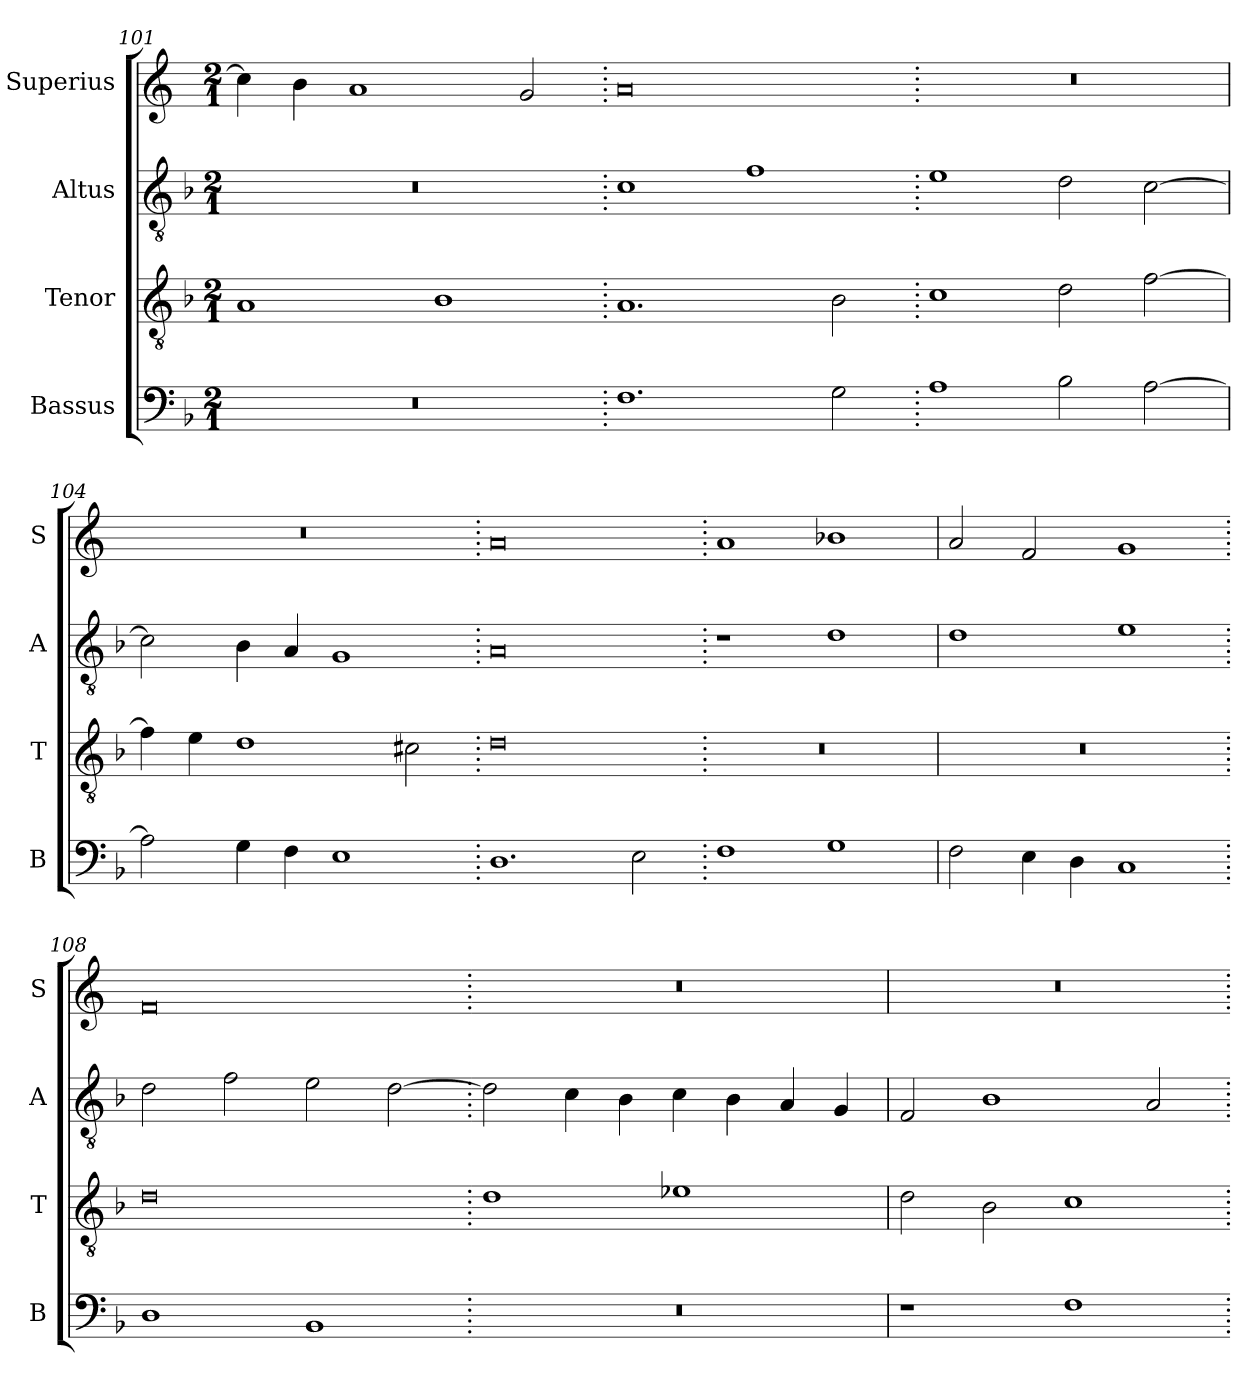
**kern	**kern	**kern	**kern
*part4	*part3	*part2	*part1
*staff4	*staff3	*staff2	*staff1
*I"Bassus	*I"Tenor	*I"Altus	*I"Superius
*I'B	*I'T	*I'A	*I'S
*clefF4	*clefGv2	*clefGv2	*clefG2
*k[b-]	*k[b-]	*k[b-]	*k[]
*M2/1	*M2/1	*M2/1	*M2/1
=101	=101	=101	=101
0r	1A	0r	4cc\]
.	.	.	4b\
.	.	.	1a
.	1B-	.	.
.	.	.	2g/
=102.	=102.	=102.	=102.
1.F	1.A	1c	0a
.	.	1f	.
2G\	2B-\	.	.
=103.	=103.	=103.	=103.
1A	1c	1e	0r
2B-\	2d\	2d\	.
[2A\	[2f\	[2c\	.
=104	=104	=104	=104
2A\]	4f\]	2c\]	0r
.	4e\	.	.
4G\	1d	4B-\	.
4F\	.	4A/	.
1E	.	1G	.
.	2c#X\	.	.
=105.	=105.	=105.	=105.
1.D	0d	0A	0a
2E\	.	.	.
=106.	=106.	=106.	=106.
1F	0r	1r	1a
1G	.	1d	1b-X
=107	=107	=107	=107
2F\	0r	1d	2a/
4E\	.	.	2f/
4D\	.	.	.
1C	.	1e	1g
=108.	=108.	=108.	=108.
1D	0d	2d\	0f
.	.	2f\	.
1BB-	.	2e\	.
.	.	[2d\	.
=109.	=109.	=109.	=109.
0r	1d	2d\]	0r
.	.	4c\	.
.	.	4B-\	.
.	1e-X	4c\	.
.	.	4B-\	.
.	.	4A/	.
.	.	4G/	.
=110	=110	=110	=110
1r	2d\	2F/	0r
.	2B-\	1B-	.
1F	1c	.	.
.	.	2A/	.
=.	=.	=.	=.
*-	*-	*-	*-
